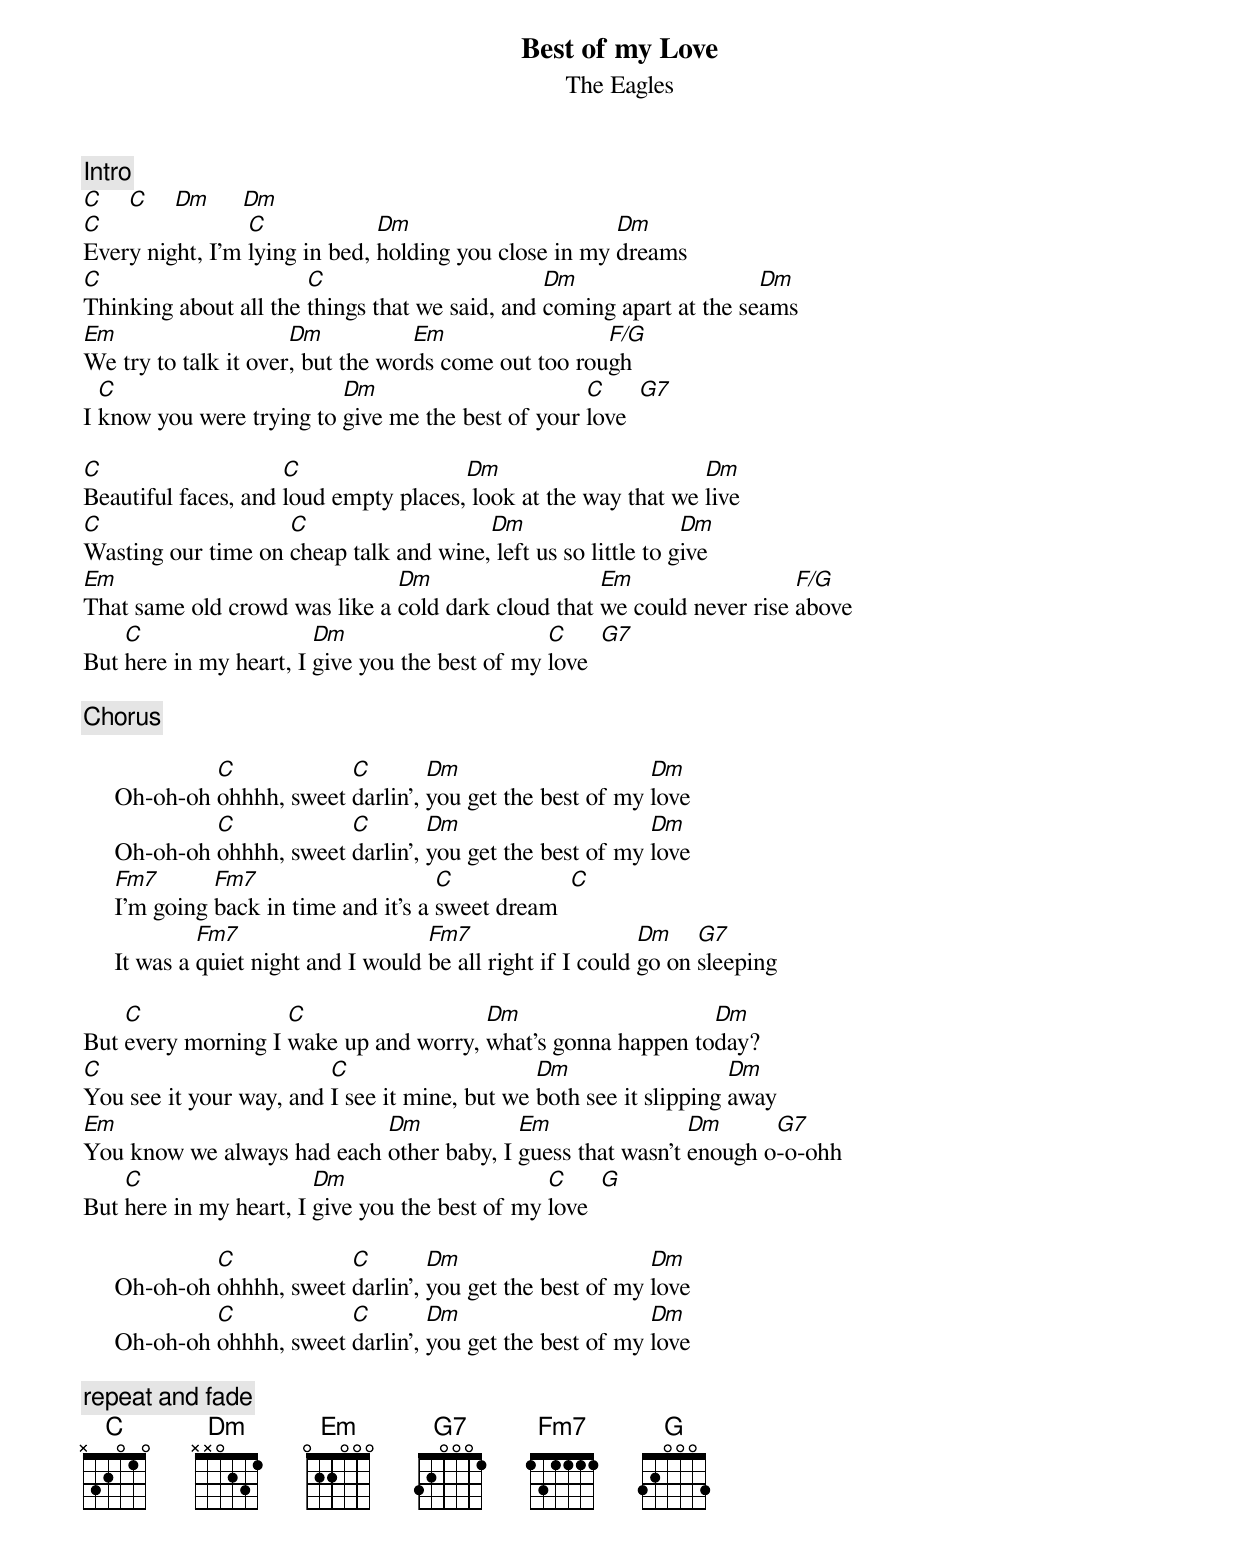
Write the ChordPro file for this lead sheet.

{title:Best of my Love}
{st:The Eagles}
{c:Intro}
[C]    [C]    [Dm]     [Dm]
[C]Every night, I'm [C]lying in bed, [Dm]holding you close in my [Dm]dreams
[C]Thinking about all the [C]things that we said, and [Dm]coming apart at the se[Dm]ams
[Em]We try to talk it over[Dm], but the wor[Em]ds come out too rou[F/G]gh
I [C]know you were trying to [Dm]give me the best of your [C]love  [G7]

[C]Beautiful faces, and [C]loud empty places,[Dm] look at the way that we [Dm]live
[C]Wasting our time on [C]cheap talk and wine,[Dm] left us so little to g[Dm]ive
[Em]That same old crowd was like a [Dm]cold dark cloud that [Em]we could never rise [F/G]above
But [C]here in my heart, I [Dm]give you the best of my [C]love  [G7]

{c:Chorus}

     Oh-oh-oh [C]ohhhh, sweet [C]darlin', [Dm]you get the best of my [Dm]love
     Oh-oh-oh [C]ohhhh, sweet [C]darlin', [Dm]you get the best of my [Dm]love
     [Fm7]I'm going [Fm7]back in time and it's a [C]sweet dream  [C]
     It was a [Fm7]quiet night and I would [Fm7]be all right if I could [Dm]go on [G7]sleeping

But [C]every morning I [C]wake up and worry, [Dm]what's gonna happen to[Dm]day?
[C]You see it your way, and [C]I see it mine, but we [Dm]both see it slipping [Dm]away
[Em]You know we always had each [Dm]other baby, I [Em]guess that wasn't [Dm]enough o[G7]-o-ohh
But [C]here in my heart, I [Dm]give you the best of my [C]love  [G]

     Oh-oh-oh [C]ohhhh, sweet [C]darlin', [Dm]you get the best of my [Dm]love
     Oh-oh-oh [C]ohhhh, sweet [C]darlin', [Dm]you get the best of my [Dm]love

{c:repeat and fade}
